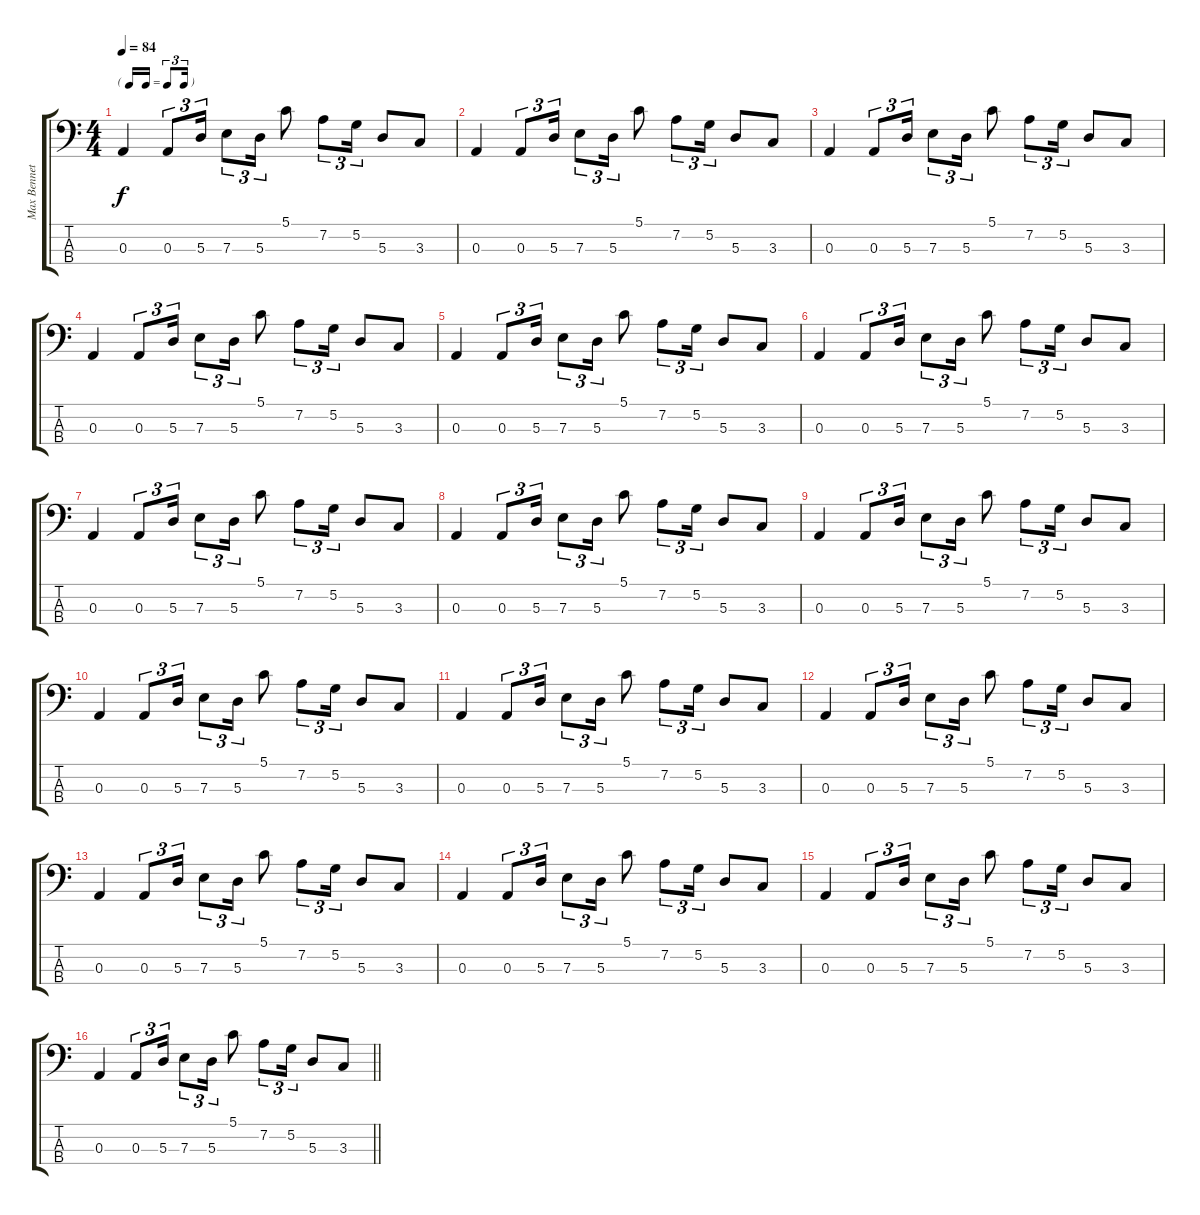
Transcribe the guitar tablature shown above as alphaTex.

\track ("Max Bennett - Bass" "Max Bennet") {instrument fretlessbass}
\staff {score tabs}
\tuning (G2 D2 A1 E1) {hide}
\ts (4 4)
\tf triplet16th
\tempo 84
\clef f4
\ks c
0.3.4{dy f} 0.3.8{tu (3 2)} 5.3.16{tu (3 2)} 7.3.8{tu (3 2)} 5.3.16{tu (3 2)} 5.1.8 7.2.8{tu (3 2)} 5.2.16{tu (3 2)} 5.3.8 3.3.8 |
0.3.4 0.3.8{tu (3 2)} 5.3.16{tu (3 2)} 7.3.8{tu (3 2)} 5.3.16{tu (3 2)} 5.1.8 7.2.8{tu (3 2)} 5.2.16{tu (3 2)} 5.3.8 3.3.8 |
0.3.4 0.3.8{tu (3 2)} 5.3.16{tu (3 2)} 7.3.8{tu (3 2)} 5.3.16{tu (3 2)} 5.1.8 7.2.8{tu (3 2)} 5.2.16{tu (3 2)} 5.3.8 3.3.8 |
0.3.4 0.3.8{tu (3 2)} 5.3.16{tu (3 2)} 7.3.8{tu (3 2)} 5.3.16{tu (3 2)} 5.1.8 7.2.8{tu (3 2)} 5.2.16{tu (3 2)} 5.3.8 3.3.8 |
0.3.4 0.3.8{tu (3 2)} 5.3.16{tu (3 2)} 7.3.8{tu (3 2)} 5.3.16{tu (3 2)} 5.1.8 7.2.8{tu (3 2)} 5.2.16{tu (3 2)} 5.3.8 3.3.8 |
0.3.4 0.3.8{tu (3 2)} 5.3.16{tu (3 2)} 7.3.8{tu (3 2)} 5.3.16{tu (3 2)} 5.1.8 7.2.8{tu (3 2)} 5.2.16{tu (3 2)} 5.3.8 3.3.8 |
0.3.4 0.3.8{tu (3 2)} 5.3.16{tu (3 2)} 7.3.8{tu (3 2)} 5.3.16{tu (3 2)} 5.1.8 7.2.8{tu (3 2)} 5.2.16{tu (3 2)} 5.3.8 3.3.8 |
0.3.4 0.3.8{tu (3 2)} 5.3.16{tu (3 2)} 7.3.8{tu (3 2)} 5.3.16{tu (3 2)} 5.1.8 7.2.8{tu (3 2)} 5.2.16{tu (3 2)} 5.3.8 3.3.8 |
0.3.4 0.3.8{tu (3 2)} 5.3.16{tu (3 2)} 7.3.8{tu (3 2)} 5.3.16{tu (3 2)} 5.1.8 7.2.8{tu (3 2)} 5.2.16{tu (3 2)} 5.3.8 3.3.8 |
0.3.4 0.3.8{tu (3 2)} 5.3.16{tu (3 2)} 7.3.8{tu (3 2)} 5.3.16{tu (3 2)} 5.1.8 7.2.8{tu (3 2)} 5.2.16{tu (3 2)} 5.3.8 3.3.8 |
0.3.4 0.3.8{tu (3 2)} 5.3.16{tu (3 2)} 7.3.8{tu (3 2)} 5.3.16{tu (3 2)} 5.1.8 7.2.8{tu (3 2)} 5.2.16{tu (3 2)} 5.3.8 3.3.8 |
0.3.4 0.3.8{tu (3 2)} 5.3.16{tu (3 2)} 7.3.8{tu (3 2)} 5.3.16{tu (3 2)} 5.1.8 7.2.8{tu (3 2)} 5.2.16{tu (3 2)} 5.3.8 3.3.8 |
0.3.4 0.3.8{tu (3 2)} 5.3.16{tu (3 2)} 7.3.8{tu (3 2)} 5.3.16{tu (3 2)} 5.1.8 7.2.8{tu (3 2)} 5.2.16{tu (3 2)} 5.3.8 3.3.8 |
0.3.4 0.3.8{tu (3 2)} 5.3.16{tu (3 2)} 7.3.8{tu (3 2)} 5.3.16{tu (3 2)} 5.1.8 7.2.8{tu (3 2)} 5.2.16{tu (3 2)} 5.3.8 3.3.8 |
0.3.4 0.3.8{tu (3 2)} 5.3.16{tu (3 2)} 7.3.8{tu (3 2)} 5.3.16{tu (3 2)} 5.1.8 7.2.8{tu (3 2)} 5.2.16{tu (3 2)} 5.3.8 3.3.8 |
\barLineRight lightlight
0.3.4 0.3.8{tu (3 2)} 5.3.16{tu (3 2)} 7.3.8{tu (3 2)} 5.3.16{tu (3 2)} 5.1.8 7.2.8{tu (3 2)} 5.2.16{tu (3 2)} 5.3.8 3.3.8
